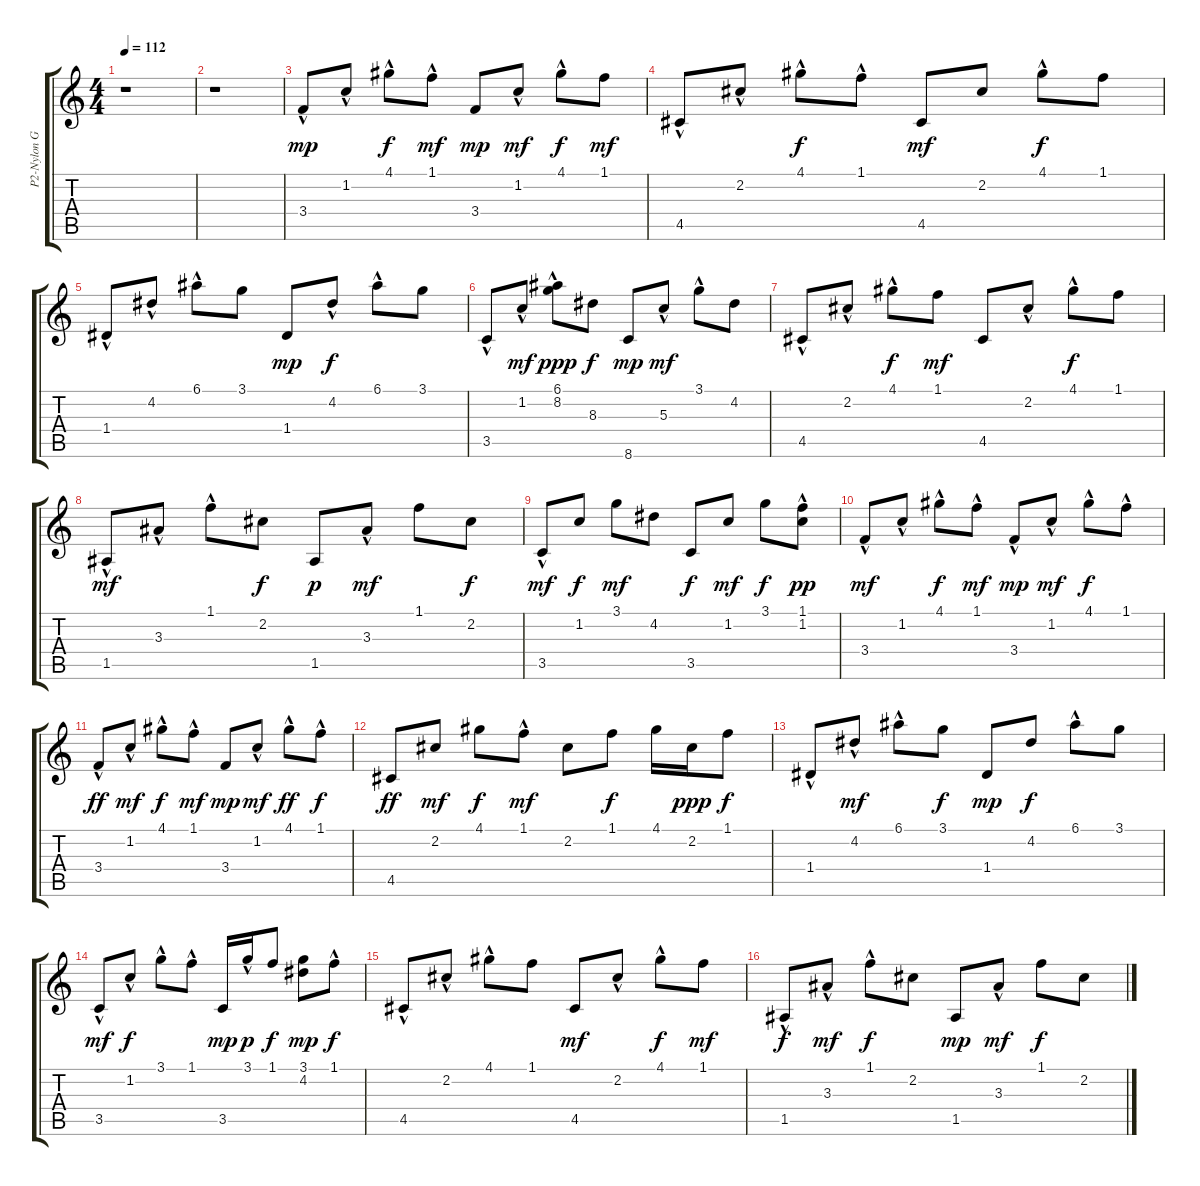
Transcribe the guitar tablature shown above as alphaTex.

\track ("P2-Nylon Guitar" "P2-Nylon G") {instrument acousticguitarnylon}
\staff {score tabs}
\tuning (E4 B3 G3 D3 A2 E2) {hide}
\ts (4 4)
\tempo 112
\clef g2
\ks c
r.1{dy mp instrument acousticguitarnylon} |
r.1 |
3.4{hac}.8 1.2{hac}.8 4.1{hac}.8{dy f} 1.1{hac}.8{dy mf} 3.4.8{dy mp} 1.2{hac}.8{dy mf} 4.1{hac}.8{dy f} 1.1.8{dy mf} |
4.5{hac}.8 2.2{hac}.8 4.1{hac}.8{dy f} 1.1{hac}.8 4.5.8{dy mf} 2.2.8 4.1{hac}.8{dy f} 1.1.8 |
1.4{hac}.8 4.2{hac}.8 6.1{hac}.8 3.1.8 1.4.8{dy mp} 4.2{hac}.8{dy f} 6.1{hac}.8 3.1.8 |
3.5{hac}.8 1.2{hac}.8{dy mf} (6.1 8.2{hac}).8{dy ppp} 8.3.8{dy f} 8.6.8{dy mp} 5.3{hac}.8{dy mf} 3.1{hac}.8 4.2.8 |
4.5{hac}.8 2.2{hac}.8 4.1{hac}.8{dy f} 1.1.8{dy mf} 4.5.8 2.2{hac}.8 4.1{hac}.8{dy f} 1.1.8 |
1.5{hac}.8{dy mf} 3.3{hac}.8 1.1{hac}.8 2.2.8{dy f} 1.5.8{dy p} 3.3{hac}.8{dy mf} 1.1.8 2.2.8{dy f} |
3.5{hac}.8{dy mf} 1.2.8{dy f} 3.1.8{dy mf} 4.2.8 3.5.8{dy f} 1.2.8{dy mf} 3.1.8{dy f} (1.1 1.2{hac}).8{dy pp} |
3.4{hac}.8{dy mf} 1.2{hac}.8 4.1{hac}.8{dy f} 1.1{hac}.8{dy mf} 3.4{hac}.8{dy mp} 1.2{hac}.8{dy mf} 4.1{hac}.8{dy f} 1.1{hac}.8 |
3.4{hac}.8{dy ff} 1.2{hac}.8{dy mf} 4.1{hac}.8{dy f} 1.1{hac}.8{dy mf} 3.4.8{dy mp} 1.2{hac}.8{dy mf} 4.1{hac}.8{dy ff} 1.1{hac}.8{dy f} |
4.5.8{dy ff} 2.2.8{dy mf} 4.1.8{dy f} 1.1{hac}.8{dy mf} 2.2.8 1.1.8{dy f} 4.1.16 2.2.16{dy ppp} 1.1.8{dy f} |
1.4{hac}.8 4.2{hac}.8{dy mf} 6.1{hac}.8 3.1.8{dy f} 1.4.8{dy mp} 4.2.8{dy f} 6.1{hac}.8 3.1.8 |
3.5{hac}.8{dy mf} 1.2{hac}.8{dy f} 3.1{hac}.8 1.1{hac}.8 3.5.16{dy mp} 3.1{hac}.16{dy p} 1.1.8{dy f} (3.1 4.2).8{dy mp} 1.1{hac}.8{dy f} |
4.5{hac}.8 2.2{hac}.8 4.1{hac}.8 1.1.8 4.5.8{dy mf} 2.2{hac}.8 4.1{hac}.8{dy f} 1.1.8{dy mf} |
1.5{hac}.8{dy f} 3.3{hac}.8{dy mf} 1.1{hac}.8{dy f} 2.2.8 1.5.8{dy mp} 3.3{hac}.8{dy mf} 1.1.8{dy f} 2.2.8
